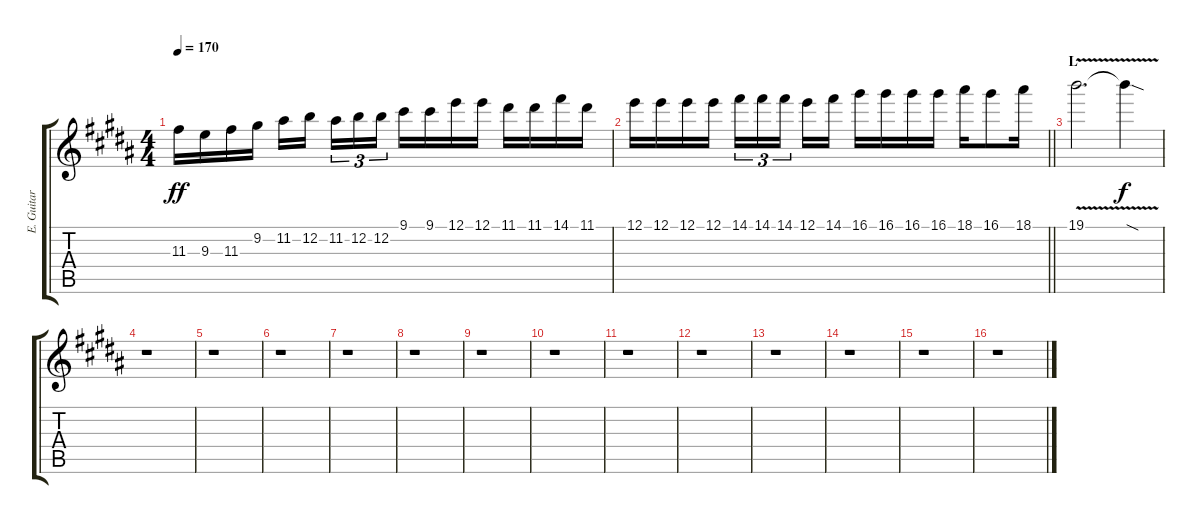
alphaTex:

\track ("E. Guitar IV" "E. Guitar ") {instrument overdrivenguitar}
\staff {score tabs}
\tuning (E4 B3 G3 D3 A2 E2) {hide}
\ts (4 4)
\tempo 170
\clef g2
\ks b
11.3.16{dy ff} 9.3.16 11.3.16 9.2.16 11.2.16 12.2.16{beam splitsecondary} 11.2.16{tu (3 2)} 12.2.16{tu (3 2)} 12.2.16{tu (3 2)} 9.1.16 9.1.16 12.1.16 12.1.16 11.1.16 11.1.16 14.1.16 11.1.16 |
\barLineRight lightlight
12.1.16 12.1.16 12.1.16 12.1.16 14.1.16{tu (3 2)} 14.1.16{tu (3 2)} 14.1.16{tu (3 2) beam splitsecondary} 12.1.16 14.1.16 16.1.16 16.1.16 16.1.16 16.1.16 18.1.16 16.1.8 18.1.16 |
\section ("" "L")
19.1{v}.2{d} 19.1{sod t}.4{dy f} |
r.1 |
r.1 |
r.1 |
r.1 |
r.1 |
r.1 |
r.1 |
r.1 |
r.1 |
r.1 |
r.1 |
r.1 |
r.1
